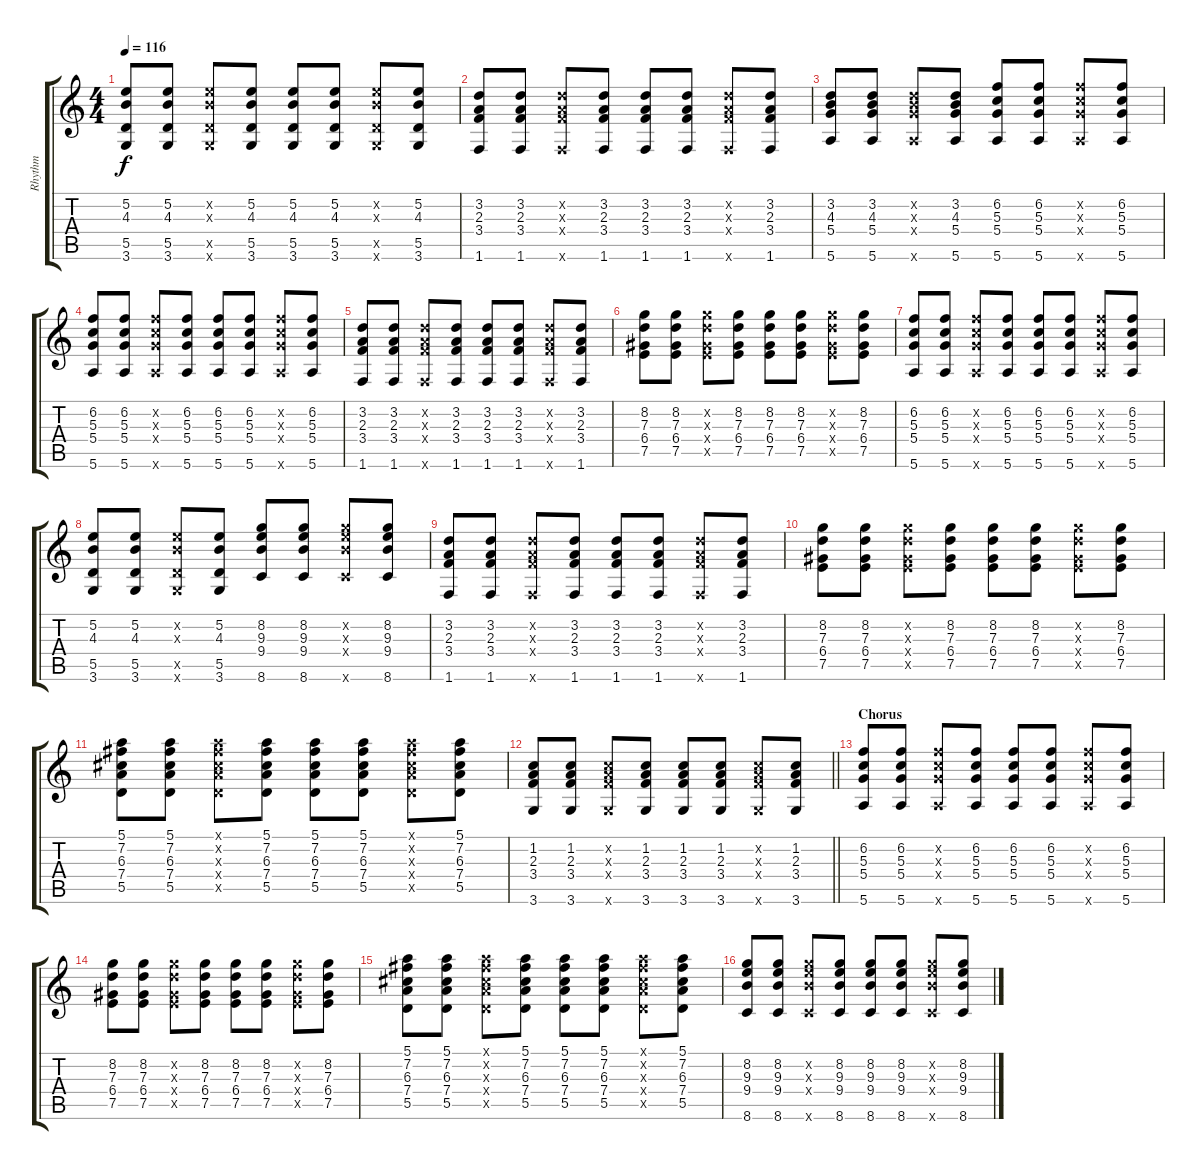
\track ("Rhythm" "Rhythm") {instrument acousticguitarsteel}
\staff {score tabs}
\tuning (E4 B3 G3 D3 A2 E2) {hide}
\ts (4 4)
\tempo 116
\clef g2
\ks c
(5.2 4.3 5.5 3.6).8{dy f} (5.2 4.3 5.5 3.6).8 (5.2{x} 4.3{x} 5.5{x} 3.6{x}).8 (5.2 4.3 5.5 3.6).8 (5.2 4.3 5.5 3.6).8 (5.2 4.3 5.5 3.6).8 (5.2{x} 4.3{x} 5.5{x} 3.6{x}).8 (5.2 4.3 5.5 3.6).8 |
(3.2 2.3 3.4 1.6).8 (3.2 2.3 3.4 1.6).8 (3.2{x} 2.3{x} 3.4{x} 1.6{x}).8 (3.2 2.3 3.4 1.6).8 (3.2 2.3 3.4 1.6).8 (3.2 2.3 3.4 1.6).8 (3.2{x} 2.3{x} 3.4{x} 1.6{x}).8 (3.2 2.3 3.4 1.6).8 |
(3.2 4.3 5.4 5.6).8 (3.2 4.3 5.4 5.6).8 (3.2{x} 4.3{x} 5.4{x} 5.6{x}).8 (3.2 4.3 5.4 5.6).8 (6.2 5.3 5.4 5.6).8 (6.2 5.3 5.4 5.6).8 (6.2{x} 5.3{x} 5.4{x} 5.6{x}).8 (6.2 5.3 5.4 5.6).8 |
(6.2 5.3 5.4 5.6).8 (6.2 5.3 5.4 5.6).8 (6.2{x} 5.3{x} 5.4{x} 5.6{x}).8 (6.2 5.3 5.4 5.6).8 (6.2 5.3 5.4 5.6).8 (6.2 5.3 5.4 5.6).8 (6.2{x} 5.3{x} 5.4{x} 5.6{x}).8 (6.2 5.3 5.4 5.6).8 |
(3.2 2.3 3.4 1.6).8 (3.2 2.3 3.4 1.6).8 (3.2{x} 2.3{x} 3.4{x} 1.6{x}).8 (3.2 2.3 3.4 1.6).8 (3.2 2.3 3.4 1.6).8 (3.2 2.3 3.4 1.6).8 (3.2{x} 2.3{x} 3.4{x} 1.6{x}).8 (3.2 2.3 3.4 1.6).8 |
(8.2 7.3 6.4 7.5).8 (8.2 7.3 6.4 7.5).8 (8.2{x} 7.3{x} 6.4{x} 7.5{x}).8 (8.2 7.3 6.4 7.5).8 (8.2 7.3 6.4 7.5).8 (8.2 7.3 6.4 7.5).8 (8.2{x} 7.3{x} 6.4{x} 7.5{x}).8 (8.2 7.3 6.4 7.5).8 |
(6.2 5.3 5.4 5.6).8 (6.2 5.3 5.4 5.6).8 (6.2{x} 5.3{x} 5.4{x} 5.6{x}).8 (6.2 5.3 5.4 5.6).8 (6.2 5.3 5.4 5.6).8 (6.2 5.3 5.4 5.6).8 (6.2{x} 5.3{x} 5.4{x} 5.6{x}).8 (6.2 5.3 5.4 5.6).8 |
(5.2 4.3 5.5 3.6).8 (5.2 4.3 5.5 3.6).8 (5.2{x} 4.3{x} 5.5{x} 3.6{x}).8 (5.2 4.3 5.5 3.6).8 (8.2 9.3 9.4 8.6).8 (8.2 9.3 9.4 8.6).8 (8.2{x} 9.3{x} 9.4{x} 8.6{x}).8 (8.2 9.3 9.4 8.6).8 |
(3.2 2.3 3.4 1.6).8 (3.2 2.3 3.4 1.6).8 (3.2{x} 2.3{x} 3.4{x} 1.6{x}).8 (3.2 2.3 3.4 1.6).8 (3.2 2.3 3.4 1.6).8 (3.2 2.3 3.4 1.6).8 (3.2{x} 2.3{x} 3.4{x} 1.6{x}).8 (3.2 2.3 3.4 1.6).8 |
(8.2 7.3 6.4 7.5).8 (8.2 7.3 6.4 7.5).8 (8.2{x} 7.3{x} 6.4{x} 7.5{x}).8 (8.2 7.3 6.4 7.5).8 (8.2 7.3 6.4 7.5).8 (8.2 7.3 6.4 7.5).8 (8.2{x} 7.3{x} 6.4{x} 7.5{x}).8 (8.2 7.3 6.4 7.5).8 |
(5.1 7.2 6.3 7.4 5.5).8 (5.1 7.2 6.3 7.4 5.5).8 (5.1{x} 7.2{x} 6.3{x} 7.4{x} 5.5{x}).8 (5.1 7.2 6.3 7.4 5.5).8 (5.1 7.2 6.3 7.4 5.5).8 (5.1 7.2 6.3 7.4 5.5).8 (5.1{x} 7.2{x} 6.3{x} 7.4{x} 5.5{x}).8 (5.1 7.2 6.3 7.4 5.5).8 |
\barLineRight lightlight
(1.2 2.3 3.4 3.6).8 (1.2 2.3 3.4 3.6).8 (1.2{x} 2.3{x} 3.4{x} 3.6{x}).8 (1.2 2.3 3.4 3.6).8 (1.2 2.3 3.4 3.6).8 (1.2 2.3 3.4 3.6).8 (1.2{x} 2.3{x} 3.4{x} 3.6{x}).8 (1.2 2.3 3.4 3.6).8 |
\section ("" "Chorus")
(6.2 5.3 5.4 5.6).8 (6.2 5.3 5.4 5.6).8 (6.2{x} 5.3{x} 5.4{x} 5.6{x}).8 (6.2 5.3 5.4 5.6).8 (6.2 5.3 5.4 5.6).8 (6.2 5.3 5.4 5.6).8 (6.2{x} 5.3{x} 5.4{x} 5.6{x}).8 (6.2 5.3 5.4 5.6).8 |
(8.2 7.3 6.4 7.5).8 (8.2 7.3 6.4 7.5).8 (8.2{x} 7.3{x} 6.4{x} 7.5{x}).8 (8.2 7.3 6.4 7.5).8 (8.2 7.3 6.4 7.5).8 (8.2 7.3 6.4 7.5).8 (8.2{x} 7.3{x} 6.4{x} 7.5{x}).8 (8.2 7.3 6.4 7.5).8 |
(5.1 7.2 6.3 7.4 5.5).8 (5.1 7.2 6.3 7.4 5.5).8 (5.1{x} 7.2{x} 6.3{x} 7.4{x} 5.5{x}).8 (5.1 7.2 6.3 7.4 5.5).8 (5.1 7.2 6.3 7.4 5.5).8 (5.1 7.2 6.3 7.4 5.5).8 (5.1{x} 7.2{x} 6.3{x} 7.4{x} 5.5{x}).8 (5.1 7.2 6.3 7.4 5.5).8 |
(8.2 9.3 9.4 8.6).8 (8.2 9.3 9.4 8.6).8 (8.2{x} 9.3{x} 9.4{x} 8.6{x}).8 (8.2 9.3 9.4 8.6).8 (8.2 9.3 9.4 8.6).8 (8.2 9.3 9.4 8.6).8 (8.2{x} 9.3{x} 9.4{x} 8.6{x}).8 (8.2 9.3 9.4 8.6).8
